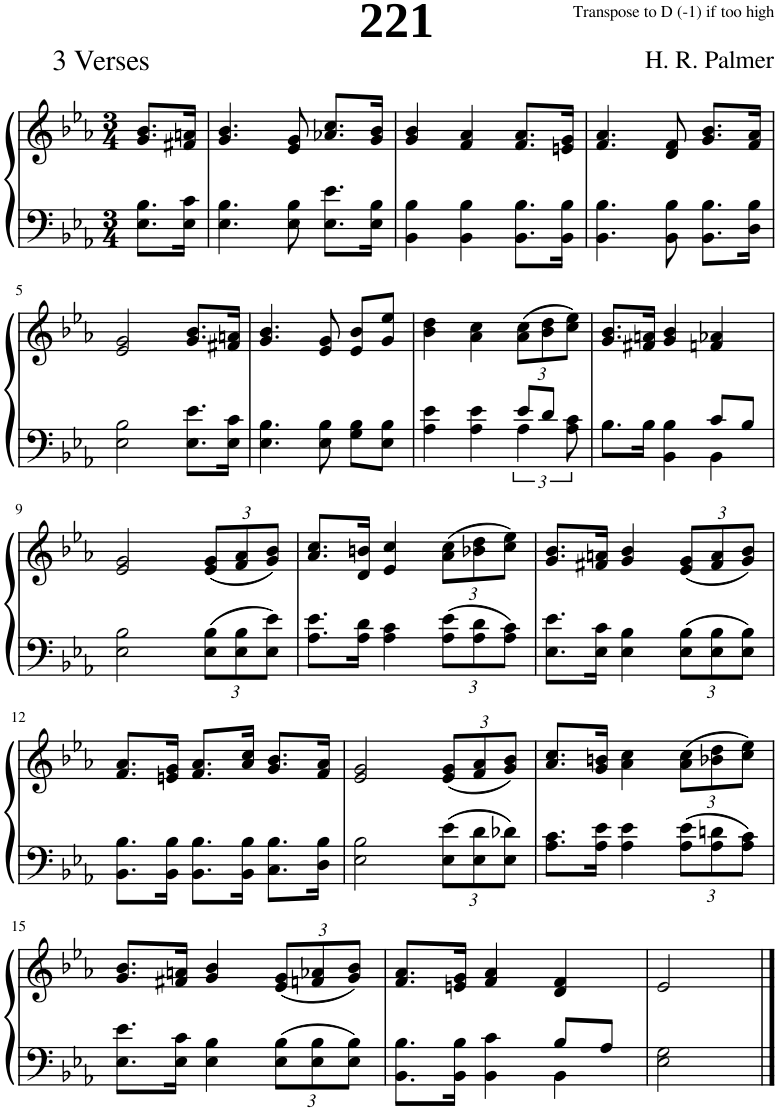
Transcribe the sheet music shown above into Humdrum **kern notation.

**kern	**kern
*part1	*part1
*staff2	*staff1
*I"Piano	*
*I'Pno.	*
*clefF4	*clefG2
*k[b-e-a-]	*k[b-e-a-]
*M3/4	*M3/4
=1	=1
8.E-\ 8.B-\L	8.g/ 8.b-/L
16E-\ 16c\Jk	16f#X/ 16an/Jk
=2	=2
4.E-\ 4.B-\	4.g/ 4.b-/
8E-\ 8B-\	8e-/ 8g/
8.E-\ 8.e-\L	8.a-X/ 8.cc/L
16E-\ 16B-\Jk	16g/ 16b-/Jk
=3	=3
4BB-\ 4B-\	4g/ 4b-/
4BB-\ 4B-\	4f/ 4a-/
8.BB-\ 8.B-\L	8.f/ 8.a-/L
16BB-\ 16B-\Jk	16en/ 16g/Jk
=4	=4
4.BB-\ 4.B-\	4.f/ 4.a-/
8BB-\ 8B-\	8d/ 8f/
8.BB-\ 8.B-\L	8.g/ 8.b-/L
16D\ 16B-\Jk	16f/ 16a-/Jk
!!LO:LB:g=z
=5	=5
2E-\ 2B-\	2e-/ 2g/
8.E-\ 8.e-\L	8.g/ 8.b-/L
16E-\ 16c\Jk	16f#X/ 16an/Jk
=6	=6
4.E-\ 4.B-\	4.g/ 4.b-/
8E-\ 8B-\	8e-/ 8g/
8G\ 8B-\L	8e-/ 8b-/L
8E-\ 8B-\J	8g/ 8ee-/J
=7	=7
*^	*
2ryy	4A-\ 4e-\	4b-\ 4dd\
.	4A-\ 4e-\	4a-\ 4cc\
*	*	*Xbrackettup
12e-/L	6A-\	(12a-\ 12cc\L
12d/J	.	12b-\ 12dd\
12ryy	12A-\ 12c\	12cc\ 12ee-\J)
=8	=8	=8
2ryy	8.B-\L	8.g/ 8.b-/L
.	16B-\Jk	16f#X/ 16an/Jk
.	4BB-\ 4B-\	4g/ 4b-/
8c/L	4BB-\	4fn/ 4a-X/
8B-/J	.	.
*v	*v	*
!!LO:LB:g=z
=9	=9
2E-\ 2B-\	2e-/ 2g/
*Xbrackettup	*
12E-\ 12B-\L	(12e-/ 12g/L
12E-\ 12B-\	12f/ 12a-/
12E-\ 12e-\J	12g/ 12b-/J)
=10	=10
8.A-\ 8.e-\L	8.a-/ 8.cc/L
16A-\ 16d\Jk	16d/ 16bn/Jk
4A-\ 4c\	4e-/ 4cc/
12A-\ 12e-\L	(12a-\ 12cc\L
12A-\ 12d\	12b-X\ 12dd\
12A-\ 12c\J	12cc\ 12ee-\J)
=11	=11
8.E-\ 8.e-\L	8.g/ 8.b-/L
16E-\ 16c\Jk	16f#X/ 16an/Jk
4E-\ 4B-\	4g/ 4b-/
12E-\ 12B-\L	(12e-/ 12g/L
12E-\ 12B-\	12f#/ 12a/
12E-\ 12B-\J	12g/ 12b-/J)
!!LO:LB:g=z
=12	=12
8.BB-\ 8.B-\L	8.f/ 8.a-/L
16BB-\ 16B-\Jk	16en/ 16g/Jk
8.BB-\ 8.B-\L	8.f/ 8.a-/L
16BB-\ 16B-\Jk	16a-/ 16cc/Jk
8.C\ 8.B-\L	8.g/ 8.b-/L
16D\ 16B-\Jk	16f/ 16a-/Jk
=13	=13
2E-\ 2B-\	2e-/ 2g/
12E-\ 12e-\L	(12e-/ 12g/L
12E-\ 12d\	12f/ 12a-/
12E-\ 12d-X\J	12g/ 12b-/J)
=14	=14
8.A-\ 8.c\L	8.a-/ 8.cc/L
16A-\ 16e-\Jk	16g/ 16bn/Jk
4A-\ 4e-\	4a-\ 4cc\
12A-\ 12e-\L	(12a-\ 12cc\L
12A-\ 12dn\	12b-X\ 12dd\
12A-\ 12c\J	12cc\ 12ee-\J)
!!LO:LB:g=z
=15	=15
8.E-\ 8.e-\L	8.g/ 8.b-/L
16E-\ 16c\Jk	16f#X/ 16an/Jk
4E-\ 4B-\	4g/ 4b-/
12E-\ 12B-\L	(12e-/ 12g/L
12E-\ 12B-\	12fn/ 12a-X/
12E-\ 12B-\J	12g/ 12b-/J)
=16	=16
*^	*
2ryy	8.BB-\ 8.B-\L	8.f/ 8.a-/L
.	16BB-\ 16B-\Jk	16en/ 16g/Jk
.	4BB-\ 4c\	4f/ 4a-/
8B-/L	4BB-\	4d/ 4f/
8A-/J	.	.
*v	*v	*
=17	=17
2E-\ 2G\	2e-/
==	==
*-	*-
